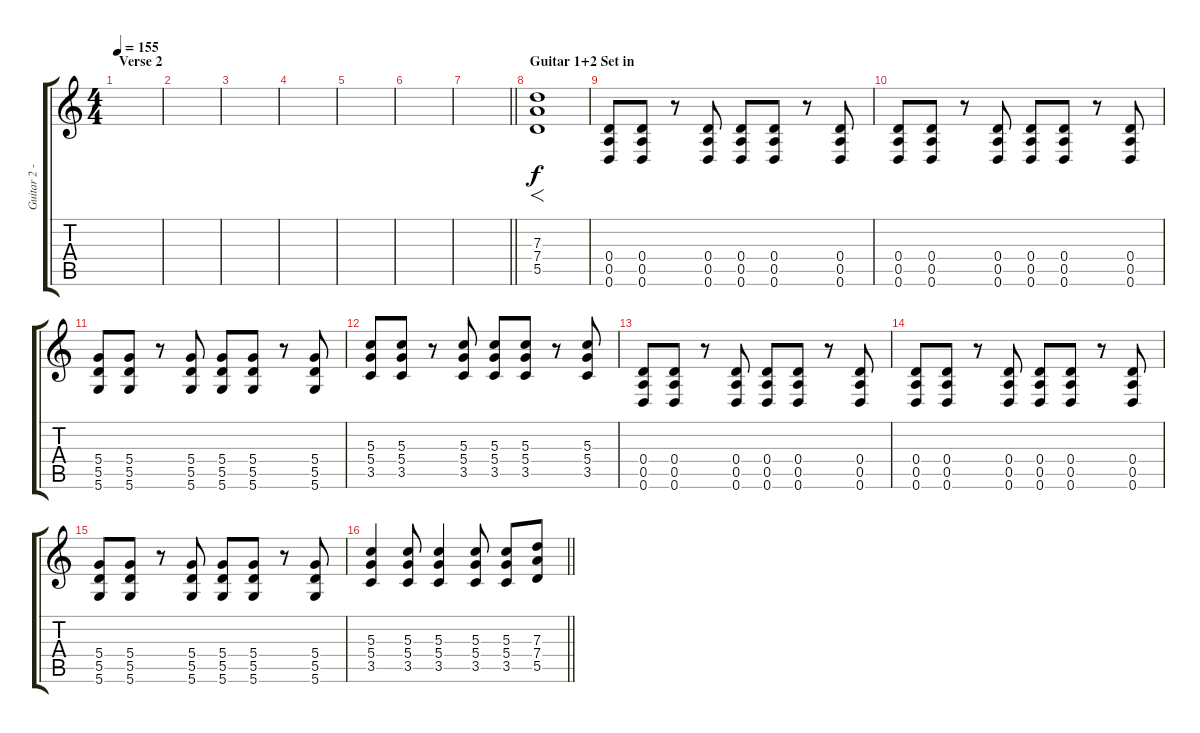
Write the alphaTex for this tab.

\track ("Guitar 2 - Ryan Peak" "Guitar 2 -") {instrument distortionguitar}
\staff {score tabs}
\tuning (E4 B3 G3 D3 A2 D2) {hide}
\ts (4 4)
\section ("" "Verse 2")
\tempo 155
\clef g2
\ks c
|
|
|
|
|
|
\barLineRight lightlight
|
\section ("" "Guitar 1+2 Set in")
(7.3 7.4 5.5).1{f} |
(0.4 0.5 0.6).8 (0.4 0.5 0.6).8 r.8 (0.4 0.5 0.6).8 (0.4 0.5 0.6).8 (0.4 0.5 0.6).8 r.8 (0.4 0.5 0.6).8 |
(0.4 0.5 0.6).8 (0.4 0.5 0.6).8 r.8 (0.4 0.5 0.6).8 (0.4 0.5 0.6).8 (0.4 0.5 0.6).8 r.8 (0.4 0.5 0.6).8 |
(5.4 5.5 5.6).8 (5.4 5.5 5.6).8 r.8 (5.4 5.5 5.6).8 (5.4 5.5 5.6).8 (5.4 5.5 5.6).8 r.8 (5.4 5.5 5.6).8 |
(5.3 5.4 3.5).8 (5.3 5.4 3.5).8 r.8 (5.3 5.4 3.5).8 (5.3 5.4 3.5).8 (5.3 5.4 3.5).8 r.8 (5.3 5.4 3.5).8 |
(0.4 0.5 0.6).8 (0.4 0.5 0.6).8 r.8 (0.4 0.5 0.6).8 (0.4 0.5 0.6).8 (0.4 0.5 0.6).8 r.8 (0.4 0.5 0.6).8 |
(0.4 0.5 0.6).8 (0.4 0.5 0.6).8 r.8 (0.4 0.5 0.6).8 (0.4 0.5 0.6).8 (0.4 0.5 0.6).8 r.8 (0.4 0.5 0.6).8 |
(5.4 5.5 5.6).8 (5.4 5.5 5.6).8 r.8 (5.4 5.5 5.6).8 (5.4 5.5 5.6).8 (5.4 5.5 5.6).8 r.8 (5.4 5.5 5.6).8 |
\barLineRight lightlight
(5.3 5.4 3.5).4 (5.3 5.4 3.5).8 (5.3 5.4 3.5).4 (5.3 5.4 3.5).8 (5.3 5.4 3.5).8 (7.3 7.4 5.5).8
